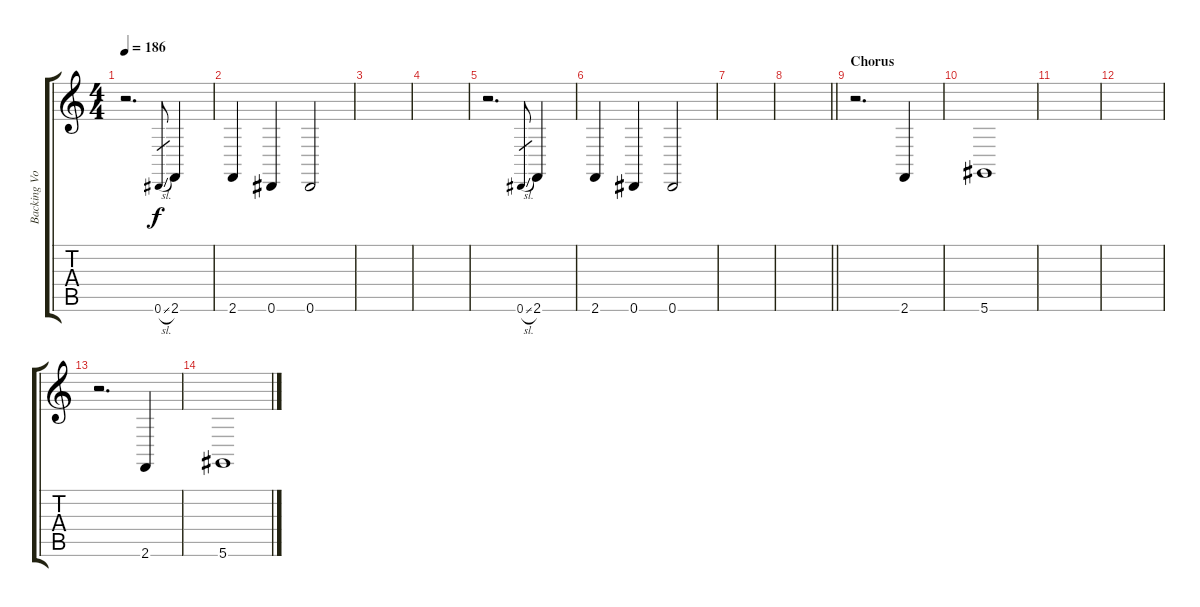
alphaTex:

\track ("Backing Voclas" "Backing Vo") {instrument fx5brightness}
\staff {score tabs}
\tuning (Eb4 Bb3 Gb3 Db3 Ab2 Eb2) {hide}
\ts (4 4)
\tempo 186
\clef g2
\ks c
r.2{d dy f} 0.6{sl}.8{gr} 2.6.4 |
2.6.4 0.6.4 0.6.2 |
|
|
r.2{d} 0.6{sl}.8{gr} 2.6.4 |
2.6.4 0.6.4 0.6.2 |
|
\barLineRight lightlight
|
\section ("" "Chorus")
r.2{d} 2.6.4 |
5.6.1 |
|
|
r.2{d} 2.6.4 |
5.6.1
